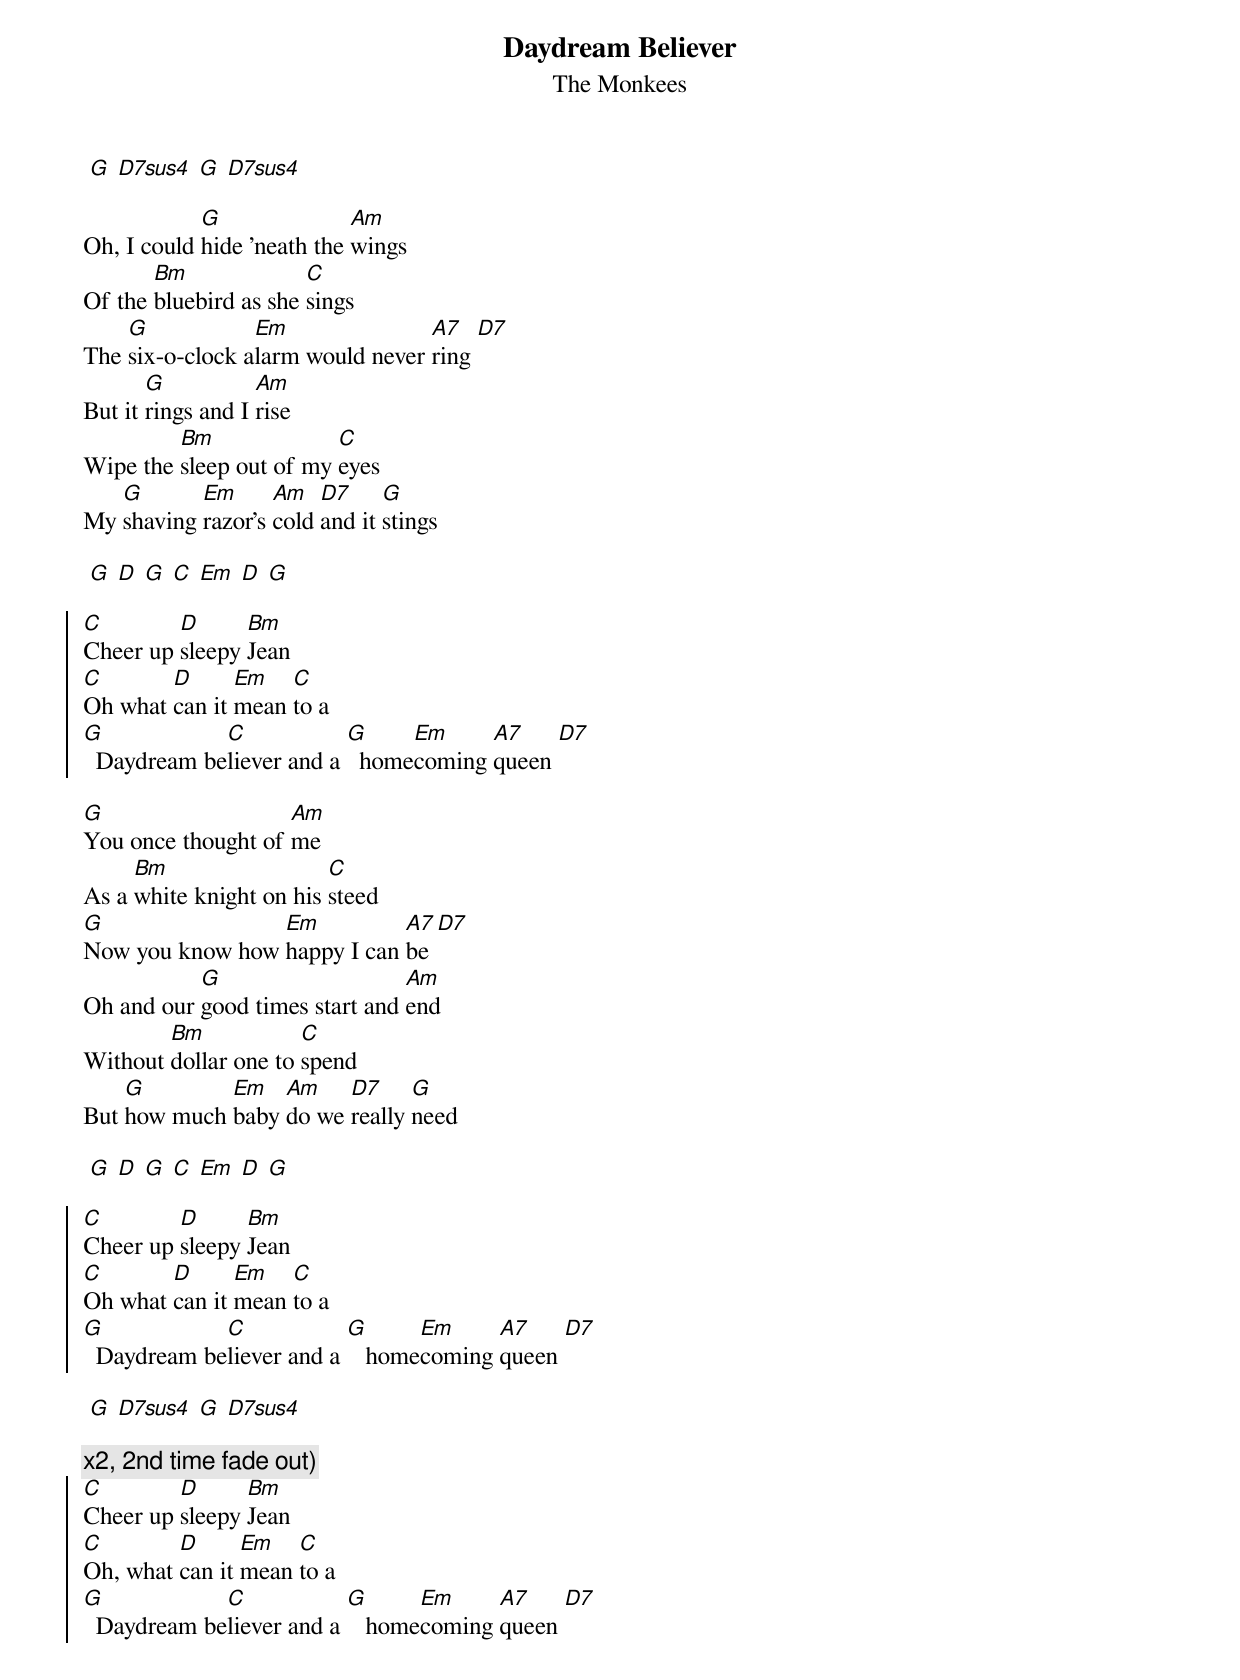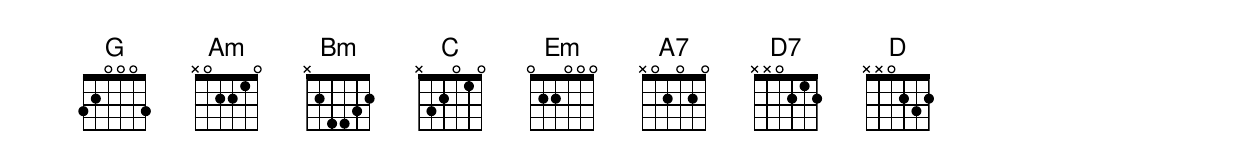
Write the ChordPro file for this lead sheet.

{subtitle: The Monkees}
{title: Daydream Believer}
 [G] [D7sus4] [G] [D7sus4]

Oh, I could [G]hide 'neath the [Am]wings
Of the [Bm]bluebird as she [C]sings
The [G]six-o-clock a[Em]larm would never [A7]ring [D7]
But it [G]rings and I [Am]rise
Wipe the [Bm]sleep out of my [C]eyes
My [G]shaving [Em]razor's [Am]cold [D7]and it [G]stings

 [G] [D] [G] [C] [Em] [D] [G]

{soc}
[C]Cheer up [D]sleepy [Bm]Jean
[C]Oh what [D]can it [Em]mean [C]to a
[G]  Daydream be[C]liever and a [G]  home[Em]coming [A7]queen [D7]
{eoc}

[G]You once thought of [Am]me
As a [Bm]white knight on his [C]steed
[G]Now you know how [Em]happy I can [A7]be [D7]
Oh and our [G]good times start and [Am]end
Without [Bm]dollar one to [C]spend
But [G]how much [Em]baby [Am]do we [D7]really [G]need

 [G] [D] [G] [C] [Em] [D] [G]

{soc}
[C]Cheer up [D]sleepy [Bm]Jean
[C]Oh what [D]can it [Em]mean [C]to a
[G]  Daydream be[C]liever and a [G]   home[Em]coming [A7]queen [D7]
{eoc}

 [G] [D7sus4] [G] [D7sus4]

{c:x2, 2nd time fade out)}
{soc}
[C]Cheer up [D]sleepy [Bm]Jean
[C]Oh, what [D]can it [Em]mean [C]to a
[G]  Daydream be[C]liever and a [G]   home[Em]coming [A7]queen [D7]
{eoc}
